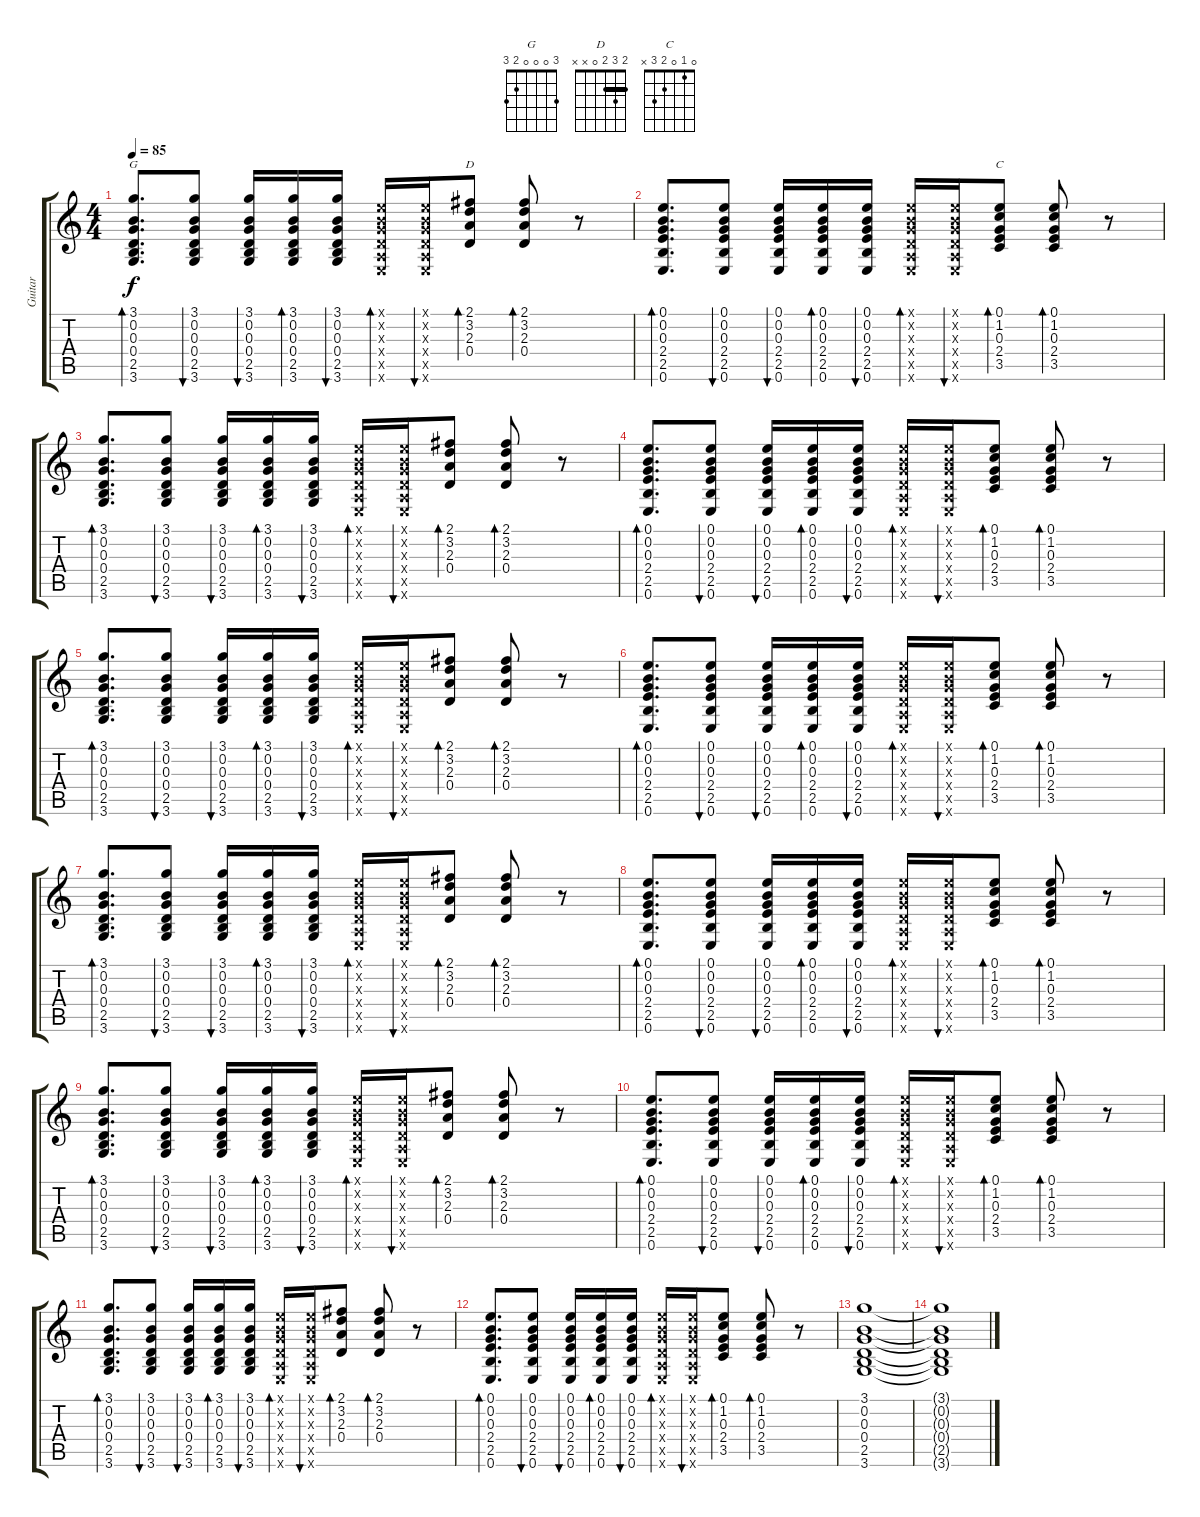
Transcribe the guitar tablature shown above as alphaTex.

\track ("Guitar" "Guitar") {instrument electricguitarclean}
\staff {score tabs}
\tuning (E4 B3 G3 D3 A2 E2) {hide}
\chord ("G" 3 0 0 0 2 3)
\chord ("D" 2 3 2 0 x x) {barre 2}
\chord ("C" 0 1 0 2 3 x)
\ts (4 4)
\tempo 85
\clef g2
\ks c
(3.1 0.2 0.3 0.4 2.5 3.6).8{d bd 30 ch "G" dy f} (3.1 0.2 0.3 0.4 2.5 3.6).8{bu 30} (3.1 0.2 0.3 0.4 2.5 3.6).16{bu 30} (3.1 0.2 0.3 0.4 2.5 3.6).16{bd 30} (3.1 0.2 0.3 0.4 2.5 3.6).16{bu 120} (0.1{x} 0.2{x} 0.3{x} 0.4{x} 0.5{x} 0.6{x}).16{bd 60} (0.1{x} 0.2{x} 0.3{x} 0.4{x} 0.5{x} 0.6{x}).16{bu 30} (2.1 3.2 2.3 0.4).8{bd 30 ch "D"} (2.1 3.2 2.3 0.4).8{bd 30} r.8 |
(0.1 0.2 0.3 2.4 2.5 0.6).8{d bd 30} (0.1 0.2 0.3 2.4 2.5 0.6).8{bu 30} (0.1 0.2 0.3 2.4 2.5 0.6).16{bu 30} (0.1 0.2 0.3 2.4 2.5 0.6).16{bd 30} (0.1 0.2 0.3 2.4 2.5 0.6).16{bu 30} (0.1{x} 0.2{x} 0.3{x} 0.4{x} 0.5{x} 0.6{x}).16{bd 30} (0.1{x} 0.2{x} 0.3{x} 0.4{x} 0.5{x} 0.6{x}).16{bu 30} (0.1 1.2 0.3 2.4 3.5).8{bd 30 ch "C"} (0.1 1.2 0.3 2.4 3.5).8{bd 30} r.8 |
(3.1 0.2 0.3 0.4 2.5 3.6).8{d bd 30} (3.1 0.2 0.3 0.4 2.5 3.6).8{bu 30} (3.1 0.2 0.3 0.4 2.5 3.6).16{bu 30} (3.1 0.2 0.3 0.4 2.5 3.6).16{bd 30} (3.1 0.2 0.3 0.4 2.5 3.6).16{bu 120} (0.1{x} 0.2{x} 0.3{x} 0.4{x} 0.5{x} 0.6{x}).16{bd 60} (0.1{x} 0.2{x} 0.3{x} 0.4{x} 0.5{x} 0.6{x}).16{bu 30} (2.1 3.2 2.3 0.4).8{bd 30} (2.1 3.2 2.3 0.4).8{bd 30} r.8 |
(0.1 0.2 0.3 2.4 2.5 0.6).8{d bd 30} (0.1 0.2 0.3 2.4 2.5 0.6).8{bu 30} (0.1 0.2 0.3 2.4 2.5 0.6).16{bu 30} (0.1 0.2 0.3 2.4 2.5 0.6).16{bd 30} (0.1 0.2 0.3 2.4 2.5 0.6).16{bu 30} (0.1{x} 0.2{x} 0.3{x} 0.4{x} 0.5{x} 0.6{x}).16{bd 30} (0.1{x} 0.2{x} 0.3{x} 0.4{x} 0.5{x} 0.6{x}).16{bu 30} (0.1 1.2 0.3 2.4 3.5).8{bd 30} (0.1 1.2 0.3 2.4 3.5).8{bd 30} r.8 |
(3.1 0.2 0.3 0.4 2.5 3.6).8{d bd 30} (3.1 0.2 0.3 0.4 2.5 3.6).8{bu 30} (3.1 0.2 0.3 0.4 2.5 3.6).16{bu 30} (3.1 0.2 0.3 0.4 2.5 3.6).16{bd 30} (3.1 0.2 0.3 0.4 2.5 3.6).16{bu 120} (0.1{x} 0.2{x} 0.3{x} 0.4{x} 0.5{x} 0.6{x}).16{bd 60} (0.1{x} 0.2{x} 0.3{x} 0.4{x} 0.5{x} 0.6{x}).16{bu 30} (2.1 3.2 2.3 0.4).8{bd 30} (2.1 3.2 2.3 0.4).8{bd 30} r.8 |
(0.1 0.2 0.3 2.4 2.5 0.6).8{d bd 30} (0.1 0.2 0.3 2.4 2.5 0.6).8{bu 30} (0.1 0.2 0.3 2.4 2.5 0.6).16{bu 30} (0.1 0.2 0.3 2.4 2.5 0.6).16{bd 30} (0.1 0.2 0.3 2.4 2.5 0.6).16{bu 30} (0.1{x} 0.2{x} 0.3{x} 0.4{x} 0.5{x} 0.6{x}).16{bd 30} (0.1{x} 0.2{x} 0.3{x} 0.4{x} 0.5{x} 0.6{x}).16{bu 30} (0.1 1.2 0.3 2.4 3.5).8{bd 30} (0.1 1.2 0.3 2.4 3.5).8{bd 30} r.8 |
(3.1 0.2 0.3 0.4 2.5 3.6).8{d bd 30} (3.1 0.2 0.3 0.4 2.5 3.6).8{bu 30} (3.1 0.2 0.3 0.4 2.5 3.6).16{bu 30} (3.1 0.2 0.3 0.4 2.5 3.6).16{bd 30} (3.1 0.2 0.3 0.4 2.5 3.6).16{bu 120} (0.1{x} 0.2{x} 0.3{x} 0.4{x} 0.5{x} 0.6{x}).16{bd 60} (0.1{x} 0.2{x} 0.3{x} 0.4{x} 0.5{x} 0.6{x}).16{bu 30} (2.1 3.2 2.3 0.4).8{bd 30} (2.1 3.2 2.3 0.4).8{bd 30} r.8 |
(0.1 0.2 0.3 2.4 2.5 0.6).8{d bd 30} (0.1 0.2 0.3 2.4 2.5 0.6).8{bu 30} (0.1 0.2 0.3 2.4 2.5 0.6).16{bu 30} (0.1 0.2 0.3 2.4 2.5 0.6).16{bd 30} (0.1 0.2 0.3 2.4 2.5 0.6).16{bu 30} (0.1{x} 0.2{x} 0.3{x} 0.4{x} 0.5{x} 0.6{x}).16{bd 30} (0.1{x} 0.2{x} 0.3{x} 0.4{x} 0.5{x} 0.6{x}).16{bu 30} (0.1 1.2 0.3 2.4 3.5).8{bd 30} (0.1 1.2 0.3 2.4 3.5).8{bd 30} r.8 |
(3.1 0.2 0.3 0.4 2.5 3.6).8{d bd 30} (3.1 0.2 0.3 0.4 2.5 3.6).8{bu 30} (3.1 0.2 0.3 0.4 2.5 3.6).16{bu 30} (3.1 0.2 0.3 0.4 2.5 3.6).16{bd 30} (3.1 0.2 0.3 0.4 2.5 3.6).16{bu 120} (0.1{x} 0.2{x} 0.3{x} 0.4{x} 0.5{x} 0.6{x}).16{bd 60} (0.1{x} 0.2{x} 0.3{x} 0.4{x} 0.5{x} 0.6{x}).16{bu 30} (2.1 3.2 2.3 0.4).8{bd 30} (2.1 3.2 2.3 0.4).8{bd 30} r.8 |
(0.1 0.2 0.3 2.4 2.5 0.6).8{d bd 30} (0.1 0.2 0.3 2.4 2.5 0.6).8{bu 30} (0.1 0.2 0.3 2.4 2.5 0.6).16{bu 30} (0.1 0.2 0.3 2.4 2.5 0.6).16{bd 30} (0.1 0.2 0.3 2.4 2.5 0.6).16{bu 30} (0.1{x} 0.2{x} 0.3{x} 0.4{x} 0.5{x} 0.6{x}).16{bd 30} (0.1{x} 0.2{x} 0.3{x} 0.4{x} 0.5{x} 0.6{x}).16{bu 30} (0.1 1.2 0.3 2.4 3.5).8{bd 30} (0.1 1.2 0.3 2.4 3.5).8{bd 30} r.8 |
(3.1 0.2 0.3 0.4 2.5 3.6).8{d bd 30} (3.1 0.2 0.3 0.4 2.5 3.6).8{bu 30} (3.1 0.2 0.3 0.4 2.5 3.6).16{bu 30} (3.1 0.2 0.3 0.4 2.5 3.6).16{bd 30} (3.1 0.2 0.3 0.4 2.5 3.6).16{bu 120} (0.1{x} 0.2{x} 0.3{x} 0.4{x} 0.5{x} 0.6{x}).16{bd 60} (0.1{x} 0.2{x} 0.3{x} 0.4{x} 0.5{x} 0.6{x}).16{bu 30} (2.1 3.2 2.3 0.4).8{bd 30} (2.1 3.2 2.3 0.4).8{bd 30} r.8 |
(0.1 0.2 0.3 2.4 2.5 0.6).8{d bd 30} (0.1 0.2 0.3 2.4 2.5 0.6).8{bu 30} (0.1 0.2 0.3 2.4 2.5 0.6).16{bu 30} (0.1 0.2 0.3 2.4 2.5 0.6).16{bd 30} (0.1 0.2 0.3 2.4 2.5 0.6).16{bu 30} (0.1{x} 0.2{x} 0.3{x} 0.4{x} 0.5{x} 0.6{x}).16{bd 30} (0.1{x} 0.2{x} 0.3{x} 0.4{x} 0.5{x} 0.6{x}).16{bu 30} (0.1 1.2 0.3 2.4 3.5).8{bd 30} (0.1 1.2 0.3 2.4 3.5).8{bd 30} r.8 |
(3.1 0.2 0.3 0.4 2.5 3.6).1 |
(3.1{t} 0.2{t} 0.3{t} 0.4{t} 2.5{t} 3.6{t}).1
